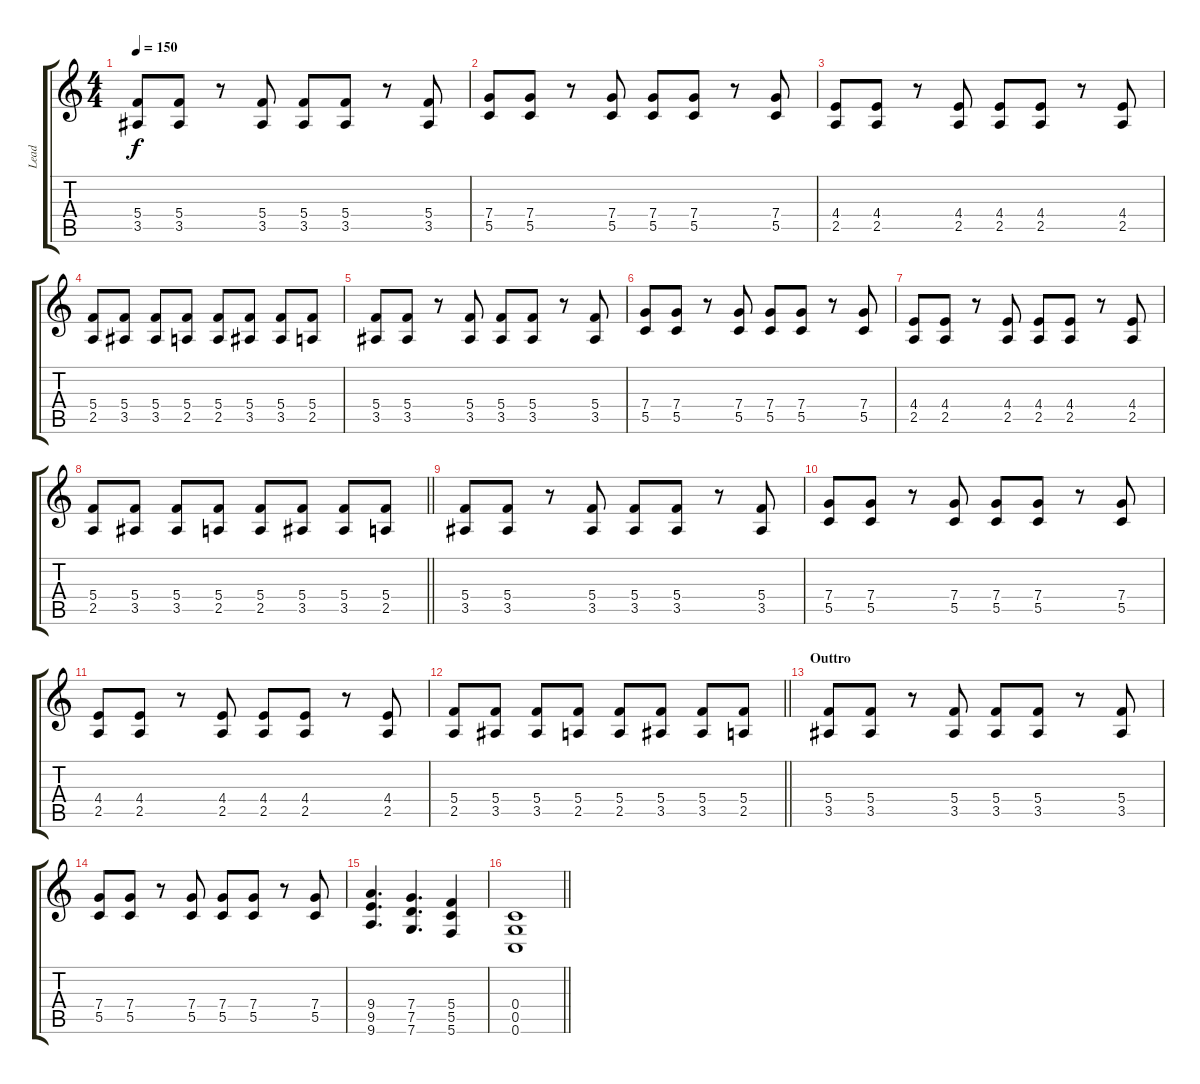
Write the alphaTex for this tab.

\track ("Lead" "Lead") {instrument distortionguitar}
\staff {score tabs}
\tuning (D4 A3 F3 C3 G2 C2) {hide}
\ts (4 4)
\tempo 150
\clef g2
\ks c
(5.4 3.5).8{dy f} (5.4 3.5).8 r.8 (5.4 3.5).8 (5.4 3.5).8 (5.4 3.5).8 r.8 (5.4 3.5).8 |
(7.4 5.5).8 (7.4 5.5).8 r.8 (7.4 5.5).8 (7.4 5.5).8 (7.4 5.5).8 r.8 (7.4 5.5).8 |
(4.4 2.5).8 (4.4 2.5).8 r.8 (4.4 2.5).8 (4.4 2.5).8 (4.4 2.5).8 r.8 (4.4 2.5).8 |
(5.4 2.5).8 (5.4 3.5).8 (5.4 3.5).8 (5.4 2.5).8 (5.4 2.5).8 (5.4 3.5).8 (5.4 3.5).8 (5.4 2.5).8 |
(5.4 3.5).8 (5.4 3.5).8 r.8 (5.4 3.5).8 (5.4 3.5).8 (5.4 3.5).8 r.8 (5.4 3.5).8 |
(7.4 5.5).8 (7.4 5.5).8 r.8 (7.4 5.5).8 (7.4 5.5).8 (7.4 5.5).8 r.8 (7.4 5.5).8 |
(4.4 2.5).8 (4.4 2.5).8 r.8 (4.4 2.5).8 (4.4 2.5).8 (4.4 2.5).8 r.8 (4.4 2.5).8 |
\barLineRight lightlight
(5.4 2.5).8 (5.4 3.5).8 (5.4 3.5).8 (5.4 2.5).8 (5.4 2.5).8 (5.4 3.5).8 (5.4 3.5).8 (5.4 2.5).8 |
(5.4 3.5).8 (5.4 3.5).8 r.8 (5.4 3.5).8 (5.4 3.5).8 (5.4 3.5).8 r.8 (5.4 3.5).8 |
(7.4 5.5).8 (7.4 5.5).8 r.8 (7.4 5.5).8 (7.4 5.5).8 (7.4 5.5).8 r.8 (7.4 5.5).8 |
(4.4 2.5).8 (4.4 2.5).8 r.8 (4.4 2.5).8 (4.4 2.5).8 (4.4 2.5).8 r.8 (4.4 2.5).8 |
\barLineRight lightlight
(5.4 2.5).8 (5.4 3.5).8 (5.4 3.5).8 (5.4 2.5).8 (5.4 2.5).8 (5.4 3.5).8 (5.4 3.5).8 (5.4 2.5).8 |
\section ("" "Outtro")
(5.4 3.5).8 (5.4 3.5).8 r.8 (5.4 3.5).8 (5.4 3.5).8 (5.4 3.5).8 r.8 (5.4 3.5).8 |
(7.4 5.5).8 (7.4 5.5).8 r.8 (7.4 5.5).8 (7.4 5.5).8 (7.4 5.5).8 r.8 (7.4 5.5).8 |
(9.4 9.5 9.6).4{d} (7.4 7.5 7.6).4{d} (5.4 5.5 5.6).4 |
\barLineRight lightlight
(0.4 0.5 0.6).1
